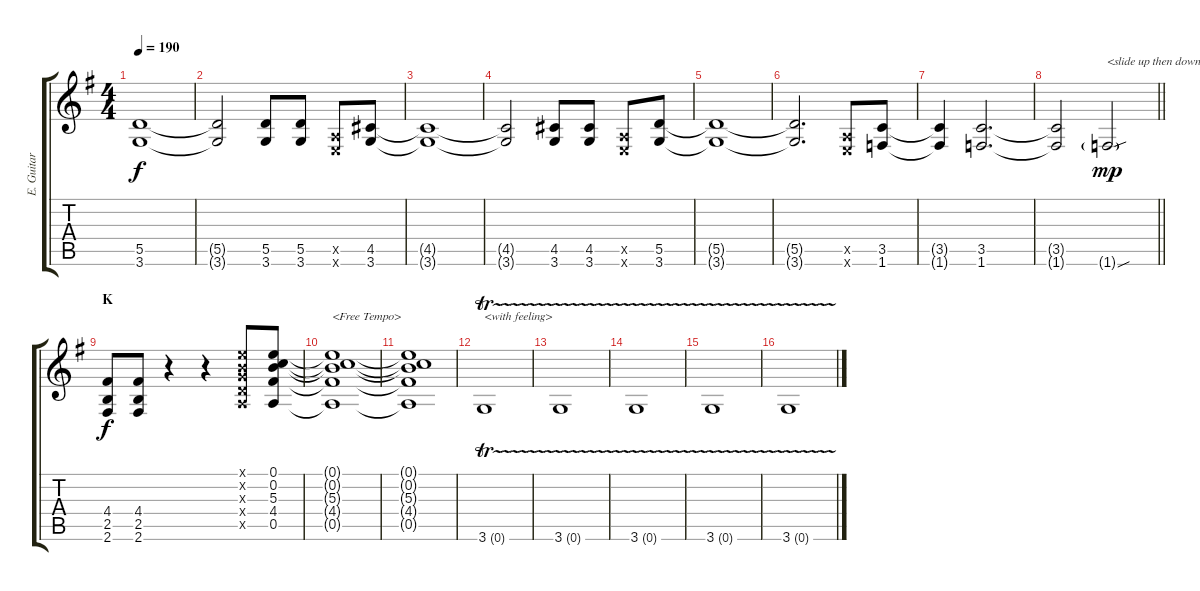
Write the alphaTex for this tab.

\track ("E. Guitar I" "E. Guitar ") {instrument overdrivenguitar}
\staff {score tabs}
\tuning (E4 B3 G3 D3 A2 E2) {hide}
\ts (4 4)
\tempo 190
\clef g2
\ks g
(5.5{t} 3.6{t}).1{dy f} |
(5.5{t} 3.6{t}).2 (5.5 3.6).8 (5.5 3.6).8 (0.5{x} 0.6{x}).8 (4.5 3.6).8 |
(4.5{t} 3.6{t}).1 |
(4.5{t} 3.6{t}).2 (4.5 3.6).8 (4.5 3.6).8 (0.5{x} 0.6{x}).8 (5.5 3.6).8 |
(5.5{t} 3.6{t}).1 |
(5.5{t} 3.6{t}).2{d} (0.5{x} 0.6{x}).8 (3.5 1.6).8 |
(3.5{t} 1.6{t}).4 (3.5 1.6).2{d} |
\barLineRight lightlight
(3.5{t} 1.6{t}).2 1.6{sou g}.2{txt "<slide up then down>" dy mp} |
\section ("" "K")
(4.4 2.5 2.6).8{dy f} (4.4 2.5 2.6).8 r.4 r.4 (0.1{x} 0.2{x} 0.3{x} 0.4{x} 0.5{x}).8 (0.1 0.2 5.3 4.4 0.5).8 |
(0.1{t} 0.2{t} 5.3{t} 4.4{t} 0.5{t}).1{txt "<Free Tempo>"} |
(0.1{t} 0.2{t} 5.3{t} 4.4{t} 0.5{t}).1 |
3.6{tr (0 16)}.1{txt "<with feeling>"} |
3.6{tr (0 16)}.1 |
3.6{tr (0 16)}.1 |
3.6{tr (0 16)}.1 |
3.6{tr (0 16)}.1
